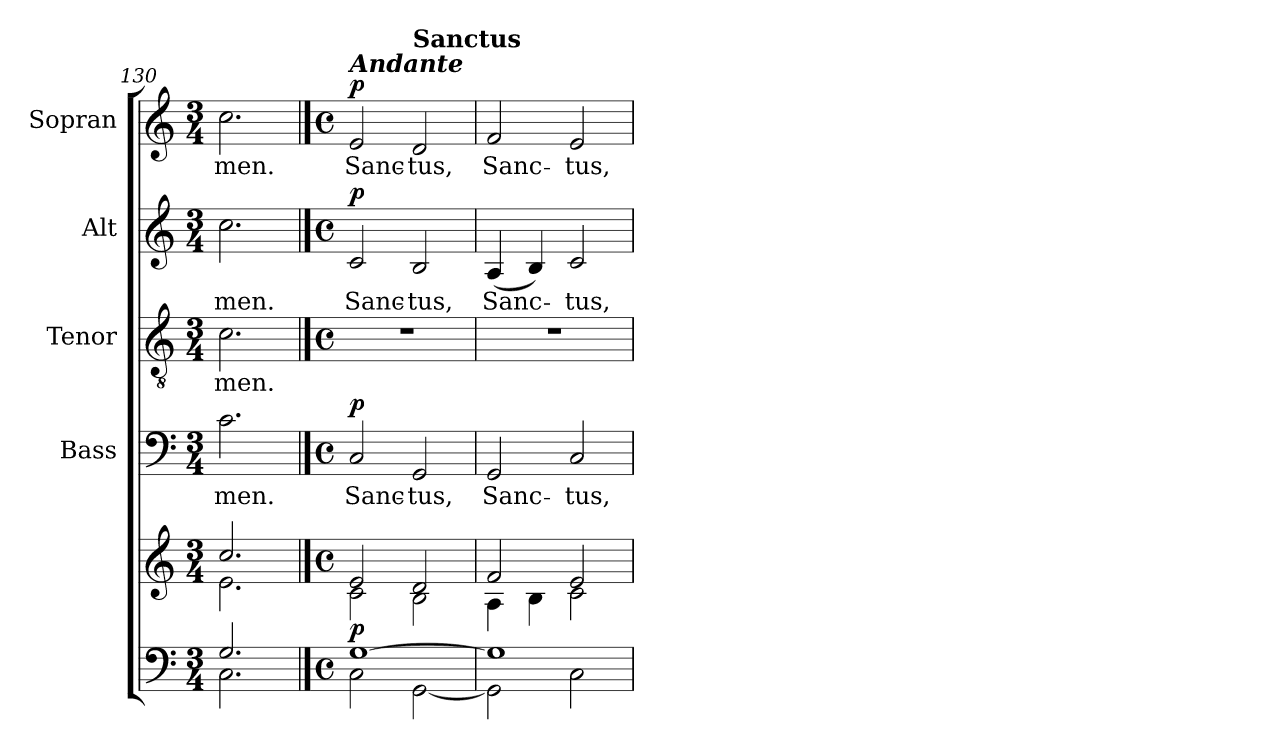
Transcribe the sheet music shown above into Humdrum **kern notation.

**kern	**kern	**dynam	**kern	**text	**dynam	**kern	**text	**kern	**text	**dynam	**kern	**text	**dynam
*part5	*part5	*part5	*part4	*part4	*part4	*part3	*part3	*part2	*part2	*part2	*part1	*part1	*part1
*staff6	*staff5	*staff5/6	*staff4	*staff4	*staff4	*staff3	*staff3	*staff2	*staff2	*staff2	*staff1	*staff1	*staff1
*	*	*	*I"Bass	*	*	*I"Tenor	*	*I"Alt	*	*	*I"Sopran	*	*
*	*	*	*I'B.	*	*	*I'T.	*	*I'A.	*	*	*I'S.	*	*
*clefF4	*clefG2	*	*clefF4	*	*	*clefGv2	*	*clefG2	*	*	*clefG2	*	*
*k[]	*k[]	*	*k[]	*	*	*k[]	*	*k[]	*	*	*k[]	*	*
*C:	*C:	*	*C:	*	*	*C:	*	*C:	*	*	*C:	*	*
*M3/4	*M3/4	*	*M3/4	*	*	*M3/4	*	*M3/4	*	*	*M3/4	*	*
=130	=130	=130	=130	=130	=130	=130	=130	=130	=130	=130	=130	=130	=130
*^	*^	*	*	*	*	*	*	*	*	*	*	*	*
!	!	!	!	!	!	!LO:LY:b	!	!	!LO:LY:b	!	!LO:LY:b	!	!	!LO:LY:b	!
2.G/	2.C\	2.cc/	2.e\	.	2.c\	-men.	.	2.c\	-men.	2.cc\	-men.	.	2.cc\	-men.	.
!!LO:PB:g=z
==131	==131	==131	==131	==131	==131	==131	==131	==131	==131	==131	==131	==131	==131	==131	==131
*M4/4	*	*M4/4	*	*	*M4/4	*	*	*M4/4	*	*M4/4	*	*	*M4/4	*	*
*met(c)	*	*met(c)	*	*	*met(c)	*	*	*met(c)	*	*met(c)	*	*	*met(c)	*	*
!	!	!	!	!	!	!	!	!	!	!	!	!	!LO:TX:a:Bi:t=Andante	!	!
!	!	!	!	!LO:DY:b	!	!LO:LY:b	!LO:DY:a	!	!	!	!LO:LY:b	!LO:DY:a	!	!LO:LY:b	!LO:DY:a
[>1G	2C\	2e/	2c\	p	2C/	Sanc-	p	1r	.	2c/	Sanc-	p	2e/	Sanc-	p
!	!	!	!	!	!	!	!	!	!	!	!	!	!LO:TX:a:B:t=Sanctus	!	!
!	!	!	!	!	!	!LO:LY:b	!	!	!	!	!LO:LY:b	!	!	!LO:LY:b	!
.	[<2GG\	2d/	2B\	.	2GG/	-tus,	.	.	.	2B/	-tus,	.	2d/	-tus,	.
=132	=132	=132	=132	=132	=132	=132	=132	=132	=132	=132	=132	=132	=132	=132	=132
!	!	!	!	!	!	!LO:LY:b	!	!	!	!	!LO:LY:b	!	!	!LO:LY:b	!
1G]	2GG\]	2f/	4A\	.	2GG/	Sanc-	.	1r	.	(4A/	Sanc-	.	2f/	Sanc-	.
.	.	.	4B\	.	.	.	.	.	.	4B/)	.	.	.	.	.
!	!	!	!	!	!	!LO:LY:b	!	!	!	!	!LO:LY:b	!	!	!LO:LY:b	!
.	2C\	2e/	2c\	.	2C/	-tus,	.	.	.	2c/	-tus,	.	2e/	-tus,	.
*v	*v	*	*	*	*	*	*	*	*	*	*	*	*	*	*
*	*v	*v	*	*	*	*	*	*	*	*	*	*	*	*
=	=	=	=	=	=	=	=	=	=	=	=	=	=
*-	*-	*-	*-	*-	*-	*-	*-	*-	*-	*-	*-	*-	*-
